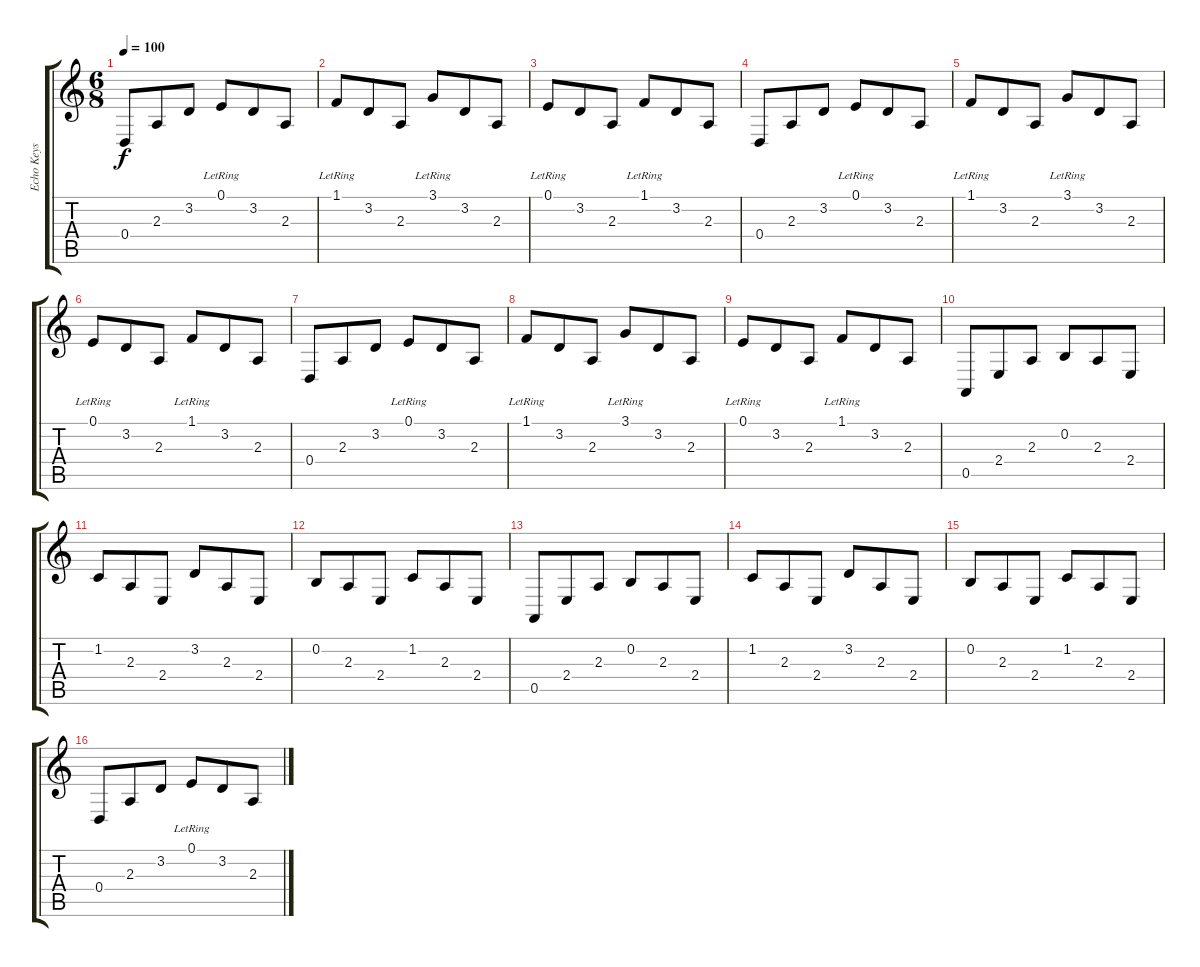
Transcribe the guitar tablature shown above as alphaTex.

\track ("Echo Keys" "Echo Keys") {instrument fx7echoes}
\staff {score tabs}
\tuning (E4 B3 G3 D3 A2 E2) {hide}
\ts (6 8)
\tempo 100
\clef g2
\ks c
0.4.8{dy f instrument fx7echoes} 2.3.8 3.2.8 0.1{lr}.8 3.2.8 2.3.8 |
1.1{lr}.8 3.2.8 2.3.8 3.1{lr}.8 3.2.8 2.3.8 |
0.1{lr}.8 3.2.8 2.3.8 1.1{lr}.8 3.2.8 2.3.8 |
0.4.8 2.3.8 3.2.8 0.1{lr}.8 3.2.8 2.3.8 |
1.1{lr}.8 3.2.8 2.3.8 3.1{lr}.8 3.2.8 2.3.8 |
0.1{lr}.8 3.2.8 2.3.8 1.1{lr}.8 3.2.8 2.3.8 |
0.4.8 2.3.8 3.2.8 0.1{lr}.8 3.2.8 2.3.8 |
1.1{lr}.8 3.2.8 2.3.8 3.1{lr}.8 3.2.8 2.3.8 |
0.1{lr}.8 3.2.8 2.3.8 1.1{lr}.8 3.2.8 2.3.8 |
0.5.8 2.4.8 2.3.8 0.2.8 2.3.8 2.4.8 |
1.2.8 2.3.8 2.4.8 3.2.8 2.3.8 2.4.8 |
0.2.8 2.3.8 2.4.8 1.2.8 2.3.8 2.4.8 |
0.5.8 2.4.8 2.3.8 0.2.8 2.3.8 2.4.8 |
1.2.8 2.3.8 2.4.8 3.2.8 2.3.8 2.4.8 |
0.2.8 2.3.8 2.4.8 1.2.8 2.3.8 2.4.8 |
0.4.8 2.3.8 3.2.8 0.1{lr}.8 3.2.8 2.3.8
